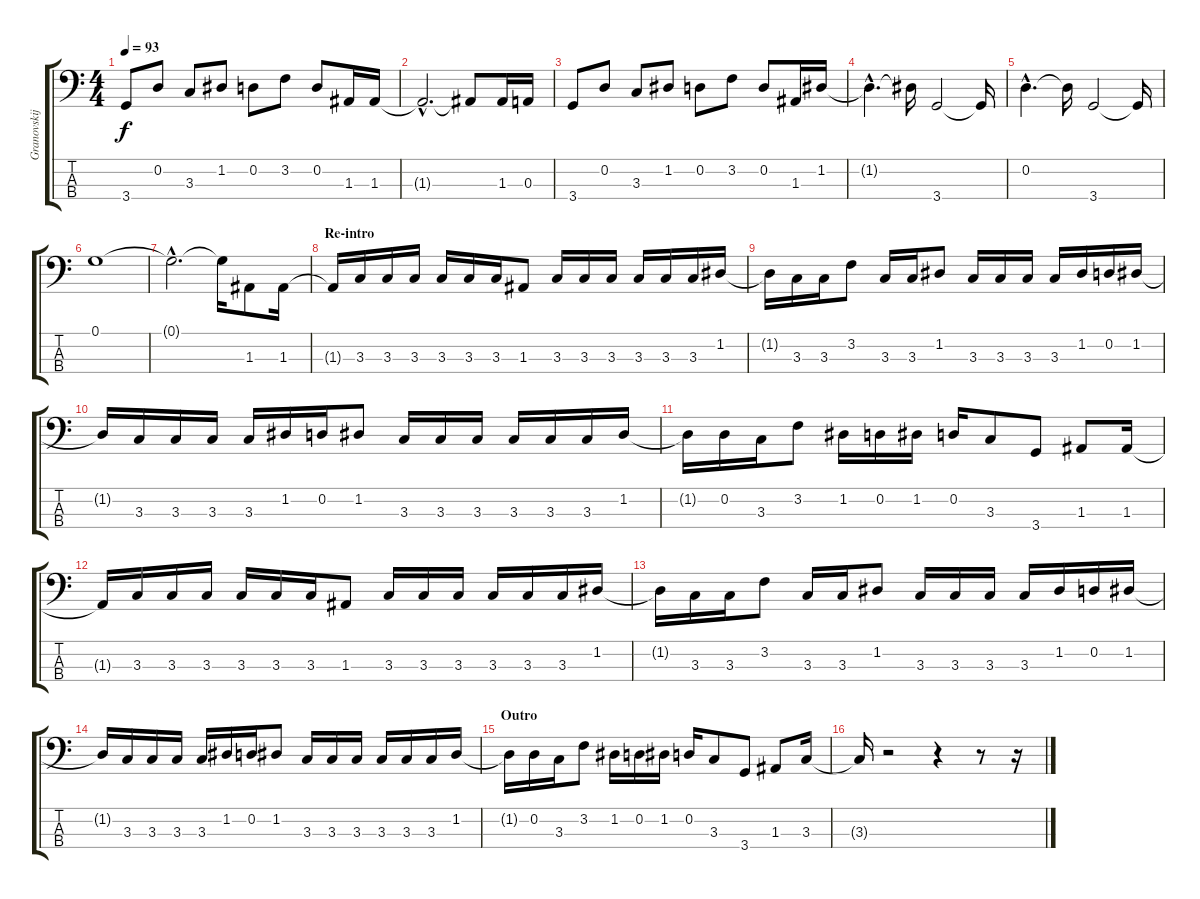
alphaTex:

\track ("Granovskij" "Granovskij") {instrument electricbassfinger}
\staff {score tabs}
\tuning (G2 D2 A1 E1) {hide}
\ts (4 4)
\tempo 93
\clef f4
\ks c
3.4.8{dy f} 0.2.8 3.3.8 1.2.8 0.2.8 3.2.8 0.2.8 1.3.16 1.3.16 |
1.3{hac t}.2{d} 1.3{t}.8 1.3.16 0.3.16 |
3.4.8 0.2.8 3.3.8 1.2.8 0.2.8 3.2.8 0.2.8 1.3.16 1.2.16 |
1.2{hac t}.4{d} 1.2{t}.16 3.4.2 3.4{t}.16 |
0.2{hac}.4{d} 0.2{t}.16 3.4.2 3.4{t}.16 |
0.1.1 |
0.1{hac t}.2{d} 0.1{t}.16 1.3.8 1.3.16 |
\section ("" "Re-intro")
1.3{t}.16 3.3.16 3.3.16 3.3.16 3.3.16 3.3.16 3.3.16 1.3.8 3.3.16 3.3.16 3.3.16 3.3.16 3.3.16 3.3.16 1.2.16 |
1.2{t}.16 3.3.16 3.3.16 3.2.8 3.3.16 3.3.16 1.2.8 3.3.16 3.3.16 3.3.16 3.3.16 1.2.16 0.2.16 1.2.16 |
1.2{t}.16 3.3.16 3.3.16 3.3.16 3.3.16 1.2.16 0.2.16 1.2.8 3.3.16 3.3.16 3.3.16 3.3.16 3.3.16 3.3.16 1.2.16 |
1.2{t}.16 0.2.16 3.3.16 3.2.8 1.2.16 0.2.16 1.2.16 0.2.16 3.3.8 3.4.8 1.3.8 1.3.16 |
1.3{t}.16 3.3.16 3.3.16 3.3.16 3.3.16 3.3.16 3.3.16 1.3.8 3.3.16 3.3.16 3.3.16 3.3.16 3.3.16 3.3.16 1.2.16 |
1.2{t}.16 3.3.16 3.3.16 3.2.8 3.3.16 3.3.16 1.2.8 3.3.16 3.3.16 3.3.16 3.3.16 1.2.16 0.2.16 1.2.16 |
1.2{t}.16 3.3.16 3.3.16 3.3.16 3.3.16 1.2.16 0.2.16 1.2.8 3.3.16 3.3.16 3.3.16 3.3.16 3.3.16 3.3.16 1.2.16 |
\section ("" "Outro")
1.2{t}.16 0.2.16 3.3.16 3.2.8 1.2.16 0.2.16 1.2.16 0.2.16 3.3.8 3.4.8 1.3.8 3.3.16 |
3.3{t}.16 r.2 r.4 r.8 r.16
